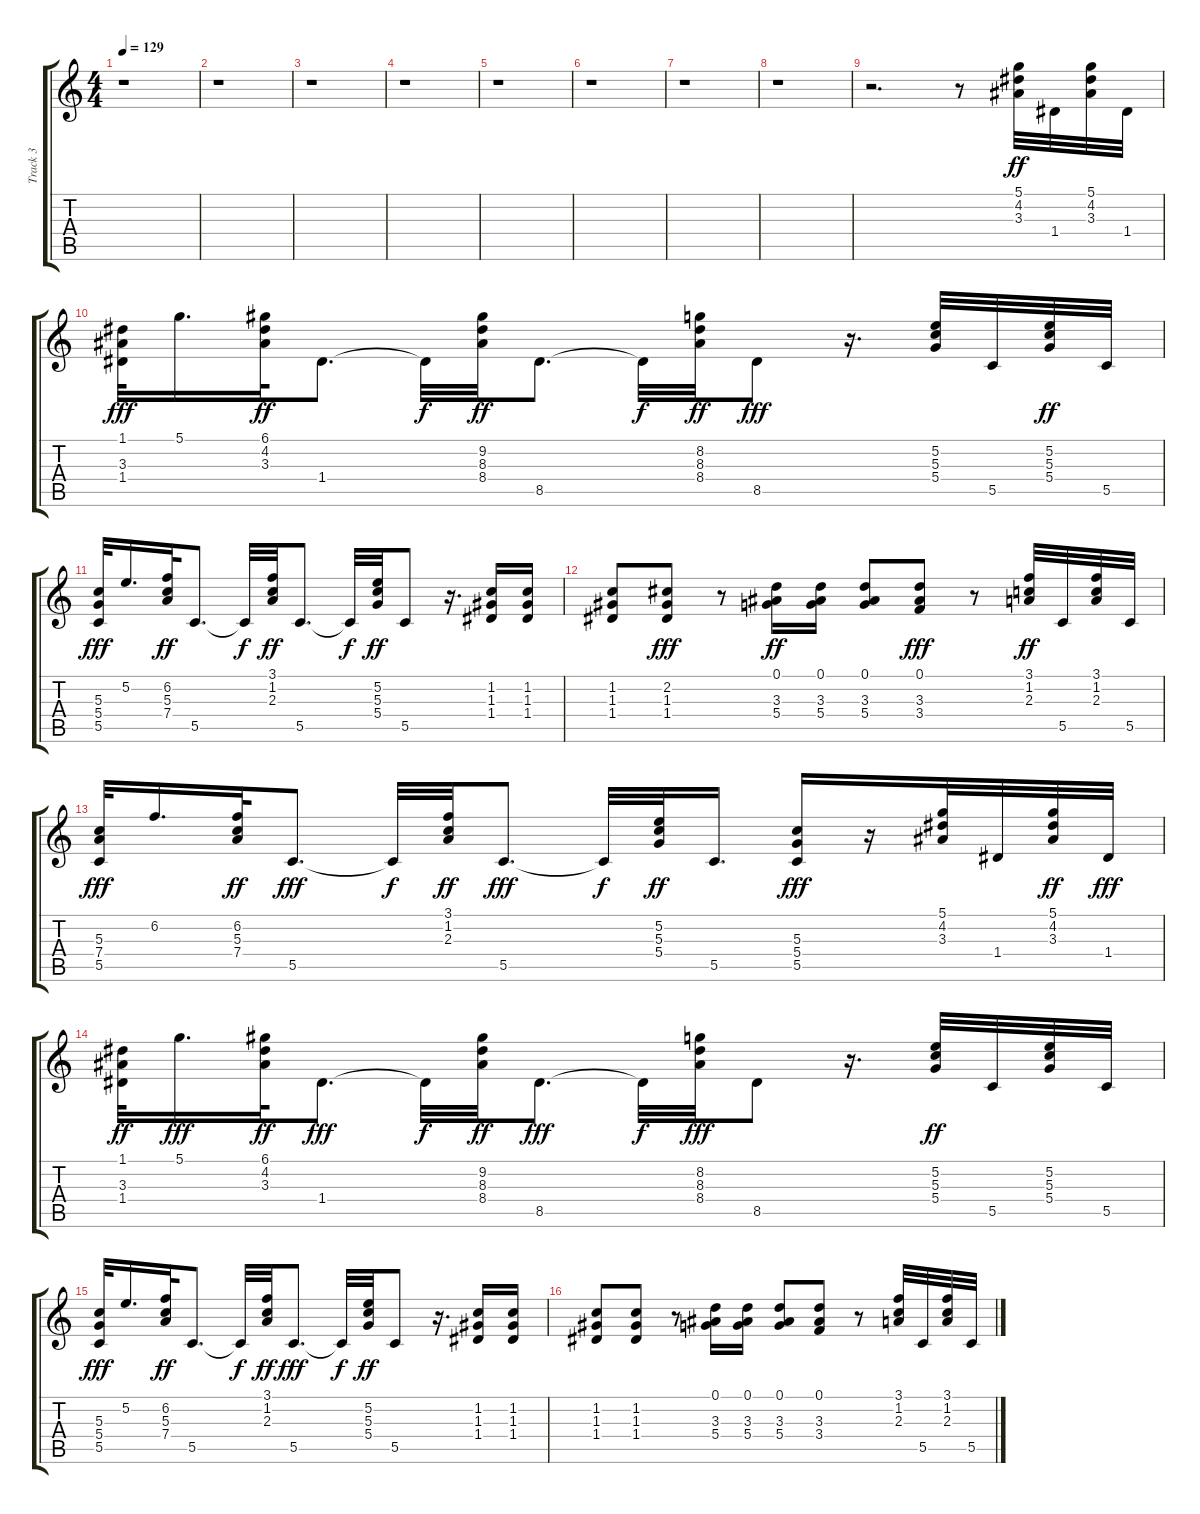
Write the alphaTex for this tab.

\track ("Track 3" "Track 3") {instrument acousticguitarsteel}
\staff {score tabs}
\tuning (D4 B3 G3 D3 G2 D2) {hide}
\ts (4 4)
\tempo 129
\clef g2
\ks c
r.1{dy ff instrument acousticguitarsteel} |
r.1 |
r.1 |
r.1 |
r.1 |
r.1 |
r.1 |
r.1 |
r.2{d} r.8 (5.1 4.2 3.3).32 1.4.32 (5.1 4.2 3.3).32 1.4.32 |
(1.1 3.3 1.4).32{dy fff} 5.1.16{d} (6.1 4.2 3.3).32{dy ff} 1.4.8{d} 1.4{t}.32{dy f} (9.2 8.3 8.4).32{dy ff} 8.5.8{d} 8.5{t}.32{dy f} (8.2 8.3 8.4).32{dy ff} 8.5.8{dy fff} r.16{d} (5.2 5.3 5.4).32 5.5.32 (5.2 5.3 5.4).32{dy ff} 5.5.32 |
(5.3 5.4 5.5).32{dy fff} 5.2.16{d} (6.2 5.3 7.4).32{dy ff} 5.5.8{d} 5.5{t}.32{dy f} (3.1 1.2 2.3).32{dy ff} 5.5.8{d} 5.5{t}.32{dy f} (5.2 5.3 5.4).32{dy ff} 5.5.8 r.16{d} (1.2 1.3 1.4).16 (1.2 1.3 1.4).16 |
(1.2 1.3 1.4).8 (2.2 1.3 1.4).8{dy fff} r.8 (0.1 3.3 5.4).16{dy ff} (0.1 3.3 5.4).16 (0.1 3.3 5.4).8 (0.1 3.3 3.4).8{dy fff} r.8 (3.1 1.2 2.3).32{dy ff} 5.5.32 (3.1 1.2 2.3).32 5.5.32 |
(5.3 7.4 5.5).32{dy fff} 6.2.16{d} (6.2 5.3 7.4).32{dy ff} 5.5.8{d dy fff} 5.5{t}.32{dy f} (3.1 1.2 2.3).32{dy ff} 5.5.8{d dy fff} 5.5{t}.32{dy f} (5.2 5.3 5.4).32{dy ff} 5.5.16{d} (5.3 5.4 5.5).16{dy fff} r.16 (5.1 4.2 3.3).32 1.4.32 (5.1 4.2 3.3).32{dy ff} 1.4.32{dy fff} |
(1.1 3.3 1.4).32{dy ff} 5.1.16{d dy fff} (6.1 4.2 3.3).32{dy ff} 1.4.8{d dy fff} 1.4{t}.32{dy f} (9.2 8.3 8.4).32{dy ff} 8.5.8{d dy fff} 8.5{t}.32{dy f} (8.2 8.3 8.4).32{dy fff} 8.5.8 r.16{d} (5.2 5.3 5.4).32{dy ff} 5.5.32 (5.2 5.3 5.4).32 5.5.32 |
(5.3 5.4 5.5).32{dy fff} 5.2.16{d} (6.2 5.3 7.4).32{dy ff} 5.5.8{d} 5.5{t}.32{dy f} (3.1 1.2 2.3).32{dy ff} 5.5.8{d dy fff} 5.5{t}.32{dy f} (5.2 5.3 5.4).32{dy ff} 5.5.8 r.16{d} (1.2 1.3 1.4).16 (1.2 1.3 1.4).16 |
(1.2 1.3 1.4).8 (1.2 1.3 1.4).8 r.8 (0.1 3.3 5.4).16 (0.1 3.3 5.4).16 (0.1 3.3 5.4).8 (0.1 3.3 3.4).8 r.8 (3.1 1.2 2.3).32 5.5.32 (3.1 1.2 2.3).32 5.5.32
